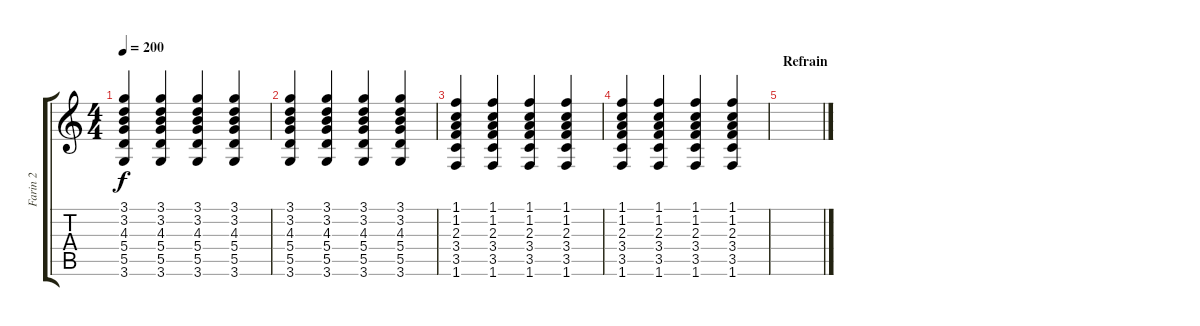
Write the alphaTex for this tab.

\track ("Farin 2" "Farin 2") {instrument overdrivenguitar}
\staff {score tabs}
\tuning (E4 B3 G3 D3 A2 E2) {hide}
\ts (4 4)
\tempo 200
\clef g2
\ks c
(3.1 3.2 4.3 5.4 5.5 3.6).4{dy f instrument overdrivenguitar} (3.1 3.2 4.3 5.4 5.5 3.6).4 (3.1 3.2 4.3 5.4 5.5 3.6).4 (3.1 3.2 4.3 5.4 5.5 3.6).4 |
(3.1 3.2 4.3 5.4 5.5 3.6).4 (3.1 3.2 4.3 5.4 5.5 3.6).4 (3.1 3.2 4.3 5.4 5.5 3.6).4 (3.1 3.2 4.3 5.4 5.5 3.6).4 |
(1.1 1.2 2.3 3.4 3.5 1.6).4 (1.1 1.2 2.3 3.4 3.5 1.6).4 (1.1 1.2 2.3 3.4 3.5 1.6).4 (1.1 1.2 2.3 3.4 3.5 1.6).4 |
(1.1 1.2 2.3 3.4 3.5 1.6).4 (1.1 1.2 2.3 3.4 3.5 1.6).4 (1.1 1.2 2.3 3.4 3.5 1.6).4 (1.1 1.2 2.3 3.4 3.5 1.6).4 |
\section ("" "Refrain")
